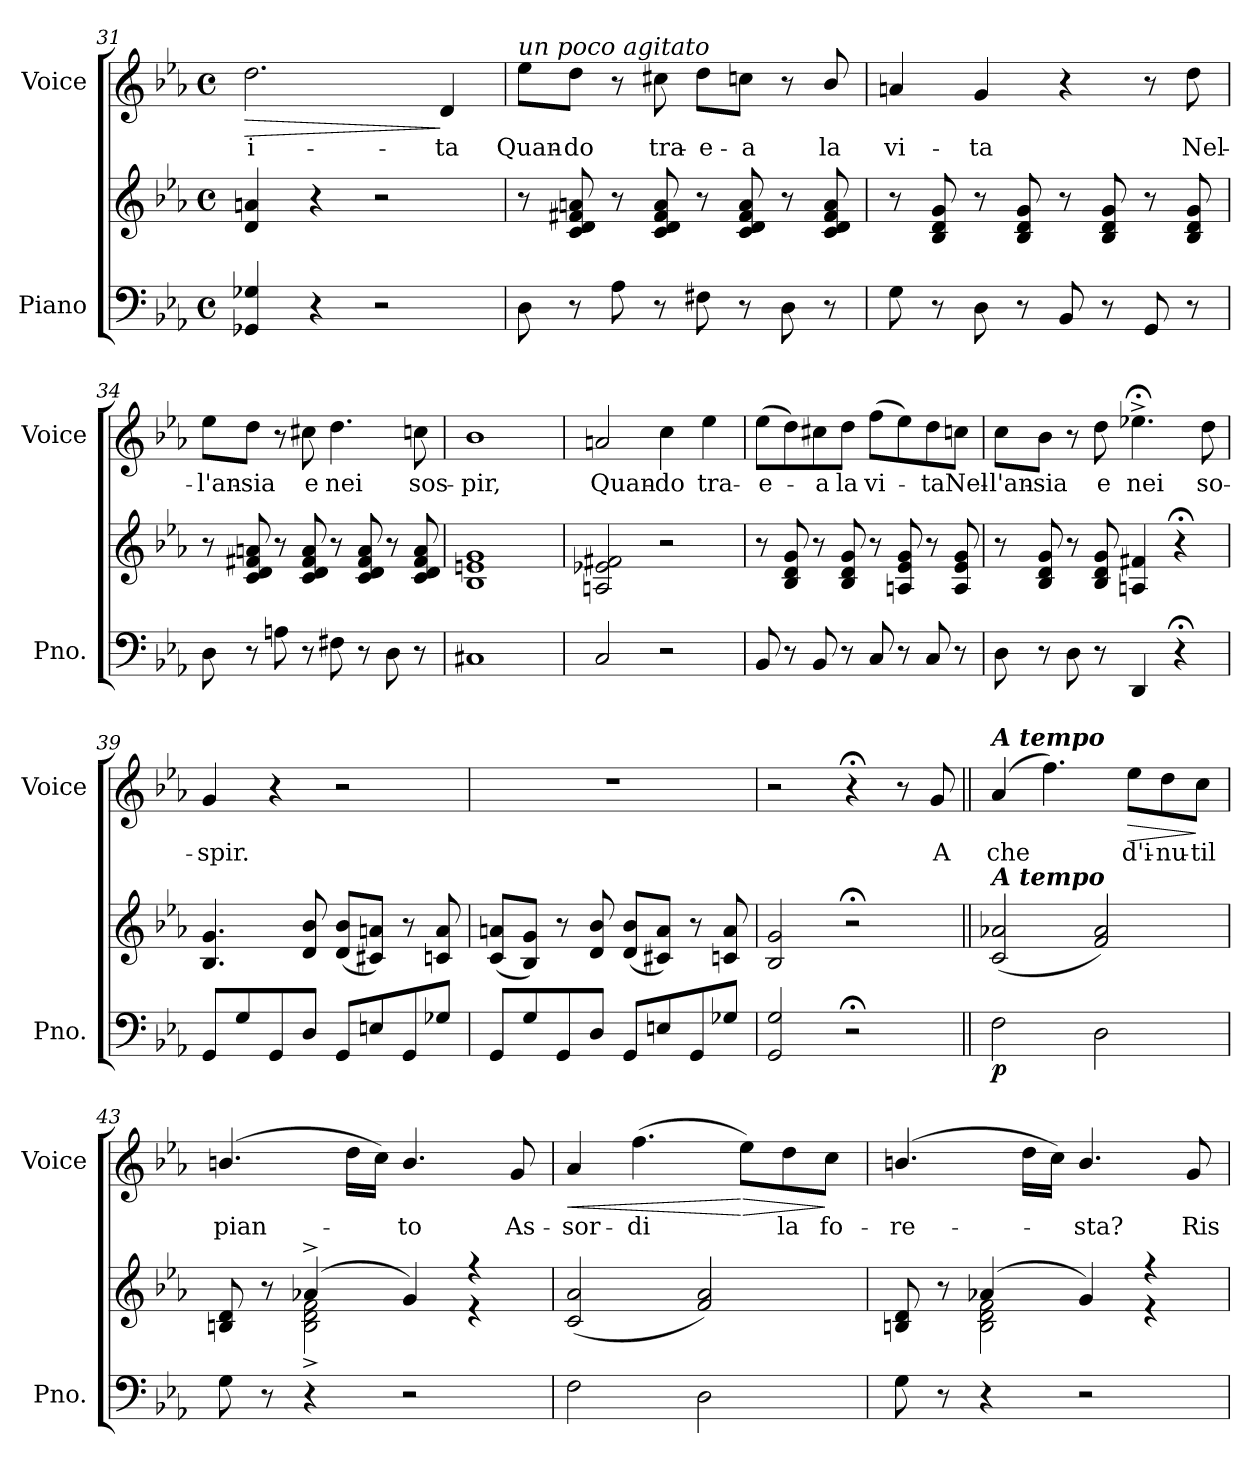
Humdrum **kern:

**kern	**kern	**dynam	**kern	**text	**dynam
*part2	*part2	*part2	*part1	*part1	*part1
*staff3	*staff2	*staff2/3	*staff1	*staff1	*staff1
*I"Piano	*	*	*I"Voice	*	*
*I'Pno.	*	*	*I'Voice	*	*
*clefF4	*clefG2	*	*clefG2	*	*
*k[b-e-a-]	*k[b-e-a-]	*	*k[b-e-a-]	*	*
*E-:	*E-:	*	*E-:	*	*
*M4/4	*M4/4	*	*M4/4	*	*
*met(c)	*met(c)	*	*met(c)	*	*
=31	=31	=31	=31	=31	=31
!	!	!	!	!LO:LY:b	!LO:HP:b
4GG-X/ 4G-X/	4d/ 4an/	.	2.dd\	-i-	>
4r	4r	.	.	.	.
2r	2r	.	.	.	.
!	!	!	!	!LO:LY:b	!
.	.	.	4d/	-ta	]
=32	=32	=32	=32	=32	=32
!	!	!	!LO:TX:a:i:t=un poco agitato	!	!
!	!	!	!	!LO:LY:b	!
8D\	8r	.	8ee-\L	Quan-	.
!	!	!	!	!LO:LY:b	!
8r	8c/ 8d/ 8f#X/ 8an/	.	8dd\J	-do	.
8A-\	8r	.	8r	.	.
!	!	!	!	!LO:LY:b	!
8r	8c/ 8d/ 8f#/ 8a/	.	8cc#X\	tra-	.
!	!	!	!	!LO:LY:b	!
8F#X\	8r	.	8dd\L	-e-	.
!	!	!	!	!LO:LY:b	!
8r	8c/ 8d/ 8f#/ 8a/	.	8ccn\J	-a	.
8D\	8r	.	8r	.	.
!	!	!	!	!LO:LY:b	!
8r	8c/ 8d/ 8f#/ 8a/	.	8b-/	la	.
=33	=33	=33	=33	=33	=33
!	!	!	!	!LO:LY:b	!
8G\	8r	.	4an/	vi-	.
8r	8B-/ 8d/ 8g/	.	.	.	.
!	!	!	!	!LO:LY:b	!
8D\	8r	.	4g/	-ta	.
8r	8B-/ 8d/ 8g/	.	.	.	.
8BB-/	8r	.	4r	.	.
8r	8B-/ 8d/ 8g/	.	.	.	.
8GG/	8r	.	8r	.	.
!	!	!	!	!LO:LY:b	!
8r	8B-/ 8d/ 8g/	.	8dd\	Nel-	.
!!LO:LB:g=z
=34	=34	=34	=34	=34	=34
!	!	!	!	!LO:LY:b	!
8D\	8r	.	8ee-\L	-l'an-	.
!	!	!	!	!LO:LY:b	!
8r	8c/ 8d/ 8f#X/ 8an/	.	8dd\J	-sia	.
8An\	8r	.	8r	.	.
!	!	!	!	!LO:LY:b	!
8r	8c/ 8d/ 8f#/ 8a/	.	8cc#X\	e	.
!	!	!	!	!LO:LY:b	!
8F#X\	8r	.	4.dd\	nei	.
8r	8c/ 8d/ 8f#/ 8a/	.	.	.	.
8D\	8r	.	.	.	.
!	!	!	!	!LO:LY:b	!
8r	8c/ 8d/ 8f#/ 8a/	.	8ccn\	sos-	.
=35	=35	=35	=35	=35	=35
!	!	!	!	!LO:LY:b	!
1C#X	1B- 1en 1g	.	1b-	-pir,	.
=36	=36	=36	=36	=36	=36
!	!	!	!	!LO:LY:b	!
2C/	2An/ 2e-X/ 2f#X/	.	2an/	Quan-	.
!	!	!	!	!LO:LY:b	!
2r	2r	.	4cc\	-do	.
!	!	!	!	!LO:LY:b	!
.	.	.	4ee-\	tra-	.
=37	=37	=37	=37	=37	=37
!	!	!	!	!LO:LY:b	!
8BB-/	8r	.	(>8ee-\L	-e-	.
8r	8B-/ 8d/ 8g/	.	8dd\)	.	.
!	!	!	!	!LO:LY:b	!
8BB-/	8r	.	8cc#X\	-a	.
!	!	!	!	!LO:LY:b	!
8r	8B-/ 8d/ 8g/	.	8dd\J	la	.
!	!	!	!	!LO:LY:b	!
8C/	8r	.	(>8ff\L	vi-	.
8r	8An/ 8e-/ 8g/	.	8ee-\)	.	.
!	!	!	!	!LO:LY:b	!
8C/	8r	.	8dd\	-ta	.
!	!	!	!	!LO:LY:b	!
8r	8A/ 8e-/ 8g/	.	8ccn\J	Nel-	.
!!LO:LB:g=z
=38	=38	=38	=38	=38	=38
!	!	!	!	!LO:LY:b	!
8D\	8r	.	8cc\L	-l'an-	.
!	!	!	!	!LO:LY:b	!
8r	8B-/ 8d/ 8g/	.	8b-\J	-sia	.
8D\	8r	.	8r	.	.
!	!	!	!	!LO:LY:b	!
8r	8B-/ 8d/ 8g/	.	8dd\	e	.
!	!	!	!	!LO:LY:b	!
4DD/	4An/ 4f#X/	.	4.ee-X;<^\	nei	.
4r;<	4r;<	.	.	.	.
!	!	!	!	!LO:LY:b	!
.	.	.	8dd\	so-	.
=39	=39	=39	=39	=39	=39
!	!	!	!	!LO:LY:b	!
8GG/L	4.B-/ 4.g/	.	4g/	-spir.	.
8G/	.	.	.	.	.
8GG/	.	.	4r	.	.
8D/J	8d/ 8b-/	.	.	.	.
8GG/L	(<8d/ 8b-/L	.	2r	.	.
8En/	8c#X/ 8an/J)	.	.	.	.
8GG/	8r	.	.	.	.
8G-X/J	8cn/ 8a/	.	.	.	.
=40	=40	=40	=40	=40	=40
8GG/L	(<8c/ 8an/L	.	1r	.	.
8G/	8B-/ 8g/J)	.	.	.	.
8GG/	8r	.	.	.	.
8D/J	8d/ 8b-/	.	.	.	.
8GG/L	(<8d/ 8b-/L	.	.	.	.
8En/	8c#X/ 8a/J)	.	.	.	.
8GG/	8r	.	.	.	.
8G-X/J	8cn/ 8a/	.	.	.	.
=41	=41	=41	=41	=41	=41
2GG/ 2G/	2B-/ 2g/	.	2r	.	.
2r;<	2r;<	.	4r;<	.	.
.	.	.	8r	.	.
!	!	!	!	!LO:LY:b	!
.	.	.	8g/	A	.
!!LO:PB:g=z
=42||	=42||	=42||	=42||	=42||	=42||
!	!	!	!LO:TX:a:Bi:t=A tempo	!	!
!	!LO:TX:a:Bi:t=A tempo	!	!	!	!
!	!	!LO:DY:b=2	!	!LO:LY:b	!
2F\	(<2c/ 2a-X/	p	(>4a-/	che	.
.	.	.	4.ff\)	.	.
2D\	2f/ 2a-/)	.	.	.	.
!	!	!	!	!LO:LY:b	!LO:HP:b
.	.	.	8ee-\L	d'i-	>
!	!	!	!	!LO:LY:b	!
.	.	.	8dd\	-nu-	.
!	!	!	!	!LO:LY:b	!
.	.	.	8cc\J	-til	]
=43	=43	=43	=43	=43	=43
*	*^	*	*	*	*
!	!	!	!	!	!LO:LY:b	!
8G\	8Bn/ 8d/	8ryy	.	(>4.bn/	pian-	.
8r	8r	8ryy	.	.	.	.
4r	(>4a-X^/	2B\^ 2d\^ 2f\^	.	.	.	.
.	.	.	.	16dd\LL	.	.
.	.	.	.	16cc\JJ)	.	.
!	!	!	!	!	!LO:LY:b	!
2r	4g/)	.	.	4.b/	-to	.
.	4r	4r	.	.	.	.
!	!	!	!	!	!LO:LY:b	!
.	.	.	.	8g/	As-	.
*	*v	*v	*	*	*	*
=44	=44	=44	=44	=44	=44
!	!	!	!	!LO:LY:b	!LO:HP:b
2F\	(<2c/ 2a-/	.	4a-/	-sor-	<
!	!	!	!	!LO:LY:b	!
.	.	.	(>4.ff\	-di	.
2D\	2f/ 2a-/)	.	.	.	.
!	!	!	!	!	!LO:HP:n=1:b
.	.	.	8ee-\L)	.	[ >
!	!	!	!	!LO:LY:b	!
.	.	.	8dd\	la	.
!	!	!	!	!LO:LY:b	!
.	.	.	8cc\J	fo-	]
=45	=45	=45	=45	=45	=45
*	*^	*	*	*	*
!	!	!	!	!	!LO:LY:b	!
8G\	8Bn/ 8d/	8ryy	.	(>4.bn/	-re-	.
8r	8r	8ryy	.	.	.	.
4r	(>4a-X/	2B\ 2d\ 2f\	.	.	.	.
.	.	.	.	16dd\LL	.	.
.	.	.	.	16cc\JJ)	.	.
!	!	!	!	!	!LO:LY:b	!
2r	4g/)	.	.	4.b/	-sta?	.
.	4r	4r	.	.	.	.
!	!	!	!	!	!LO:LY:b	!
.	.	.	.	8g/	Ris-	.
*	*v	*v	*	*	*	*
=	=	=	=	=	=
*-	*-	*-	*-	*-	*-
